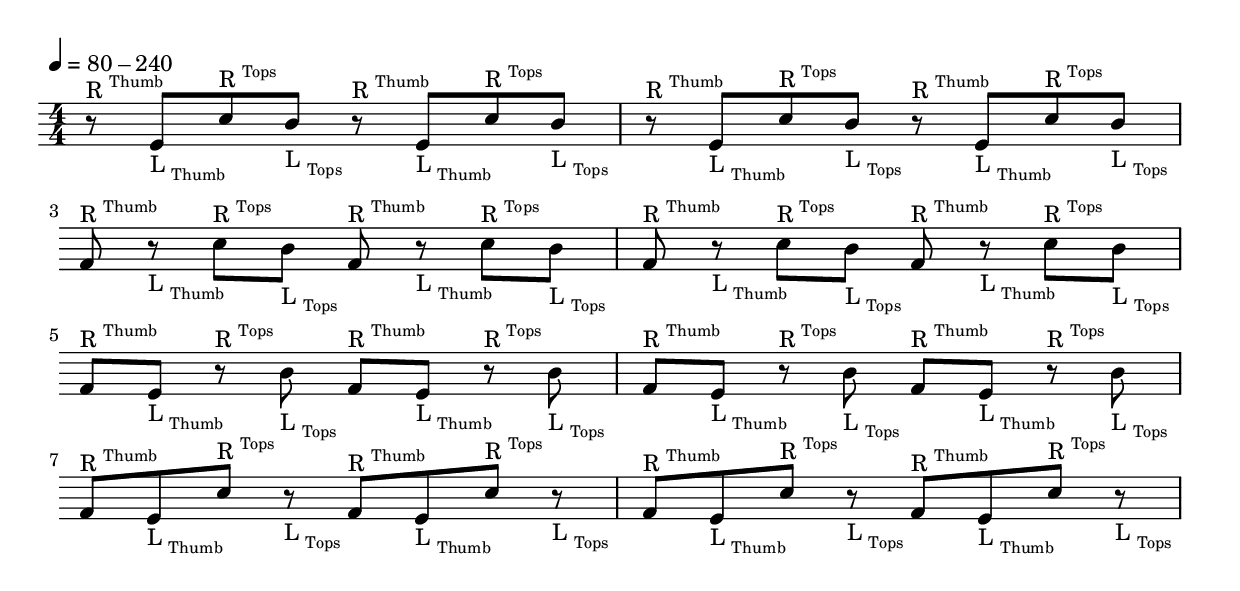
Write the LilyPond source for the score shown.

\version "2.24.1"
\include "../global.ly"

\layout {
  indent = -3.5
}

\relative {
  \defaultScoreSettings
  \tempo 4 = 80 - 240
  \time 4/4

  \repeat unfold 4 { r8^\RThumbTop  e'_\LThumbBtm  c'^\RTopsTop   b_\LTopsBtm } \break
  \repeat unfold 4 { f8^\RThumbTop   r_\LThumbBtm  c'^\RTopsTop   b_\LTopsBtm } \break
  \repeat unfold 4 { f8^\RThumbTop   e_\LThumbBtm   r^\RTopsTop  b'_\LTopsBtm } \break
  \repeat unfold 4 { f8^\RThumbTop   e_\LThumbBtm  c'^\RTopsTop   r_\LTopsBtm } \break
}